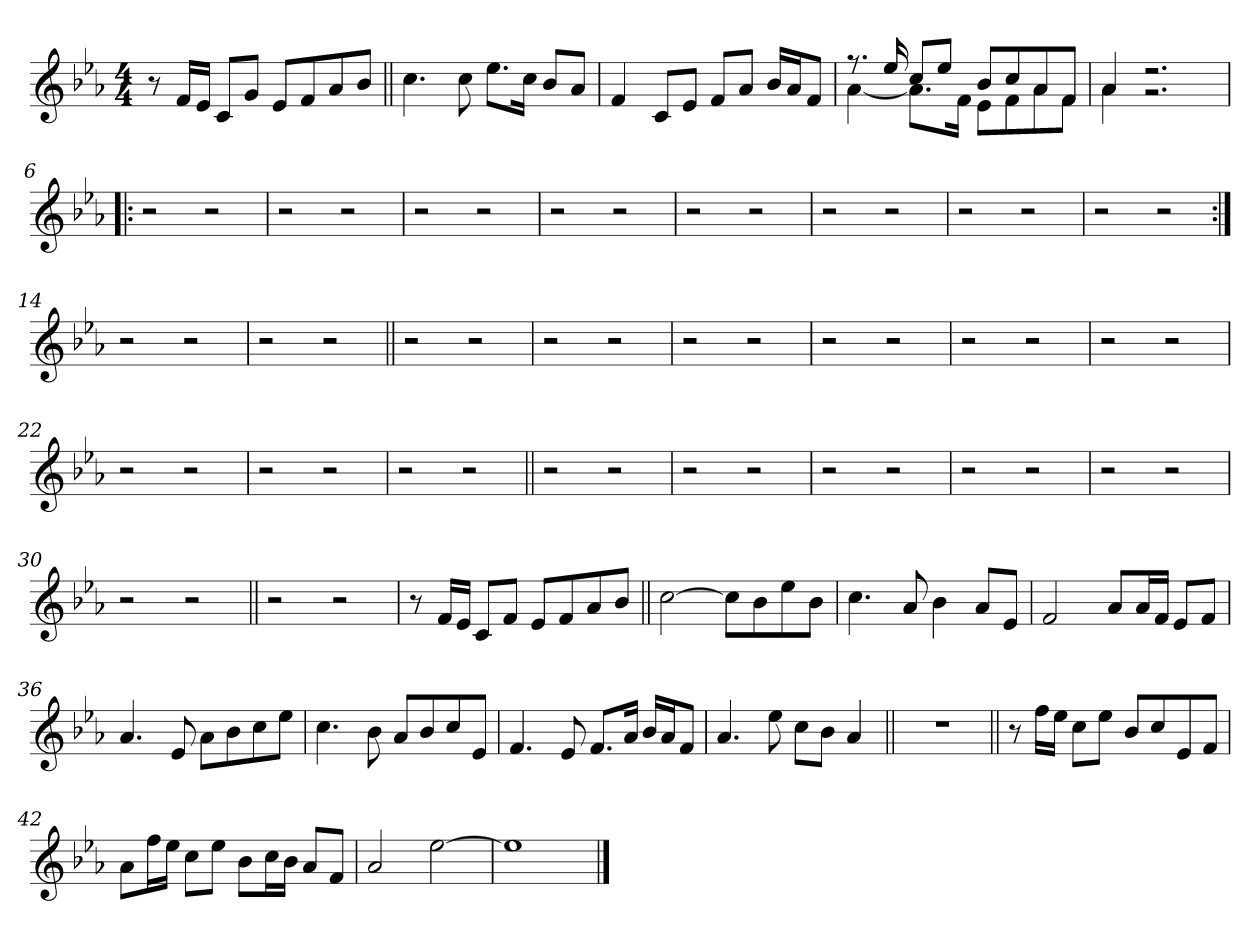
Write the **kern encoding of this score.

**kern
*part1
*staff1
!!LO:PB:g=z
*clefG2
*k[b-e-a-]
*E-:
*M4/4
*MM70
=1
8r
16fi/LL
16e-i/JJ
8ci/L
8gi/J
8e-i/L
8fi/
8a-i/
8b-i/J
=2||
4.cci\
8cci\
8.ee-i\L
16cci\Jk
8b-i/L
8a-i/J
!!LO:LB:g=z
=3
4fi/
8ci/L
8e-i/J
8fi/L
8a-i/J
16b-i/LL
16a-i/J
8fi/J
=4
*^
8.r	[<4a-i\
16ee-i/	.
8cci/L	8.a-i\L]
8ee-i/J	.
.	16fi\Jk
8b-i/L	8e-i\L
8cci/	8fi\
8a-i/	8a-i\
8fi/J	8fi\J
=5	=5
4a-i/	4a-i\
2.r	2.r
*v	*v
!!LO:LB:g=z
=6!|:
2r
2r
=7
2r
2r
=8
2r
2r
=9
2r
2r
=10
2r
2r
=11
2r
2r
=12
2r
2r
=13
2r
2r
=14:|!
2r
2r
=15
2r
2r
!!LO:LB:g=z
=16||
2r
2r
=17
2r
2r
=18
2r
2r
=19
2r
2r
=20
2r
2r
=21
2r
2r
=22
2r
2r
!!LO:LB:g=z
=23
2r
2r
=24
2r
2r
=25||
2r
2r
=26
2r
2r
=27
2r
2r
=28
2r
2r
=29
2r
2r
!!LO:LB:g=z
=30
2r
2r
=31||
2r
2r
=32
8r
16fi/LL
16e-i/JJ
8ci/L
8fi/J
8e-i/L
8fi/
8a-i/
8b-i/J
=33||
[>2cci\
8cci\L]
8b-i\
8ee-i\
8b-i\J
=34
4.cci\
8a-i/
4b-i\
8a-i/L
8e-i/J
!!LO:LB:g=z
=35
2fi/
8a-i/L
16a-i/L
16fi/JJ
8e-i/L
8fi/J
=36
4.a-i/
8e-i/
8a-i\L
8b-i\
8cci\
8ee-i\J
=37
4.cci\
8b-i\
8a-i/L
8b-i/
8cci/
8e-i/J
=38
4.fi/
8e-i/
8.fi/L
16a-i/Jk
16b-i/LL
16a-i/J
8fi/J
=39
4.a-i/
8ee-i\
8cci\L
8b-i\J
4a-i/
!!LO:LB:g=z
=40||
1r
=41||
8r
16ffi\LL
16ee-i\JJ
8cci\L
8ee-i\J
8b-i/L
8cci/
8e-i/
8fi/J
=42
8a-i\L
16ffi\L
16ee-i\JJ
8cci\L
8ee-i\J
8b-i\L
16cci\L
16b-i\JJ
8a-i/L
8fi/J
=43
2a-i/
[>2ee-i\
=44
1ee-i]
==
*-
